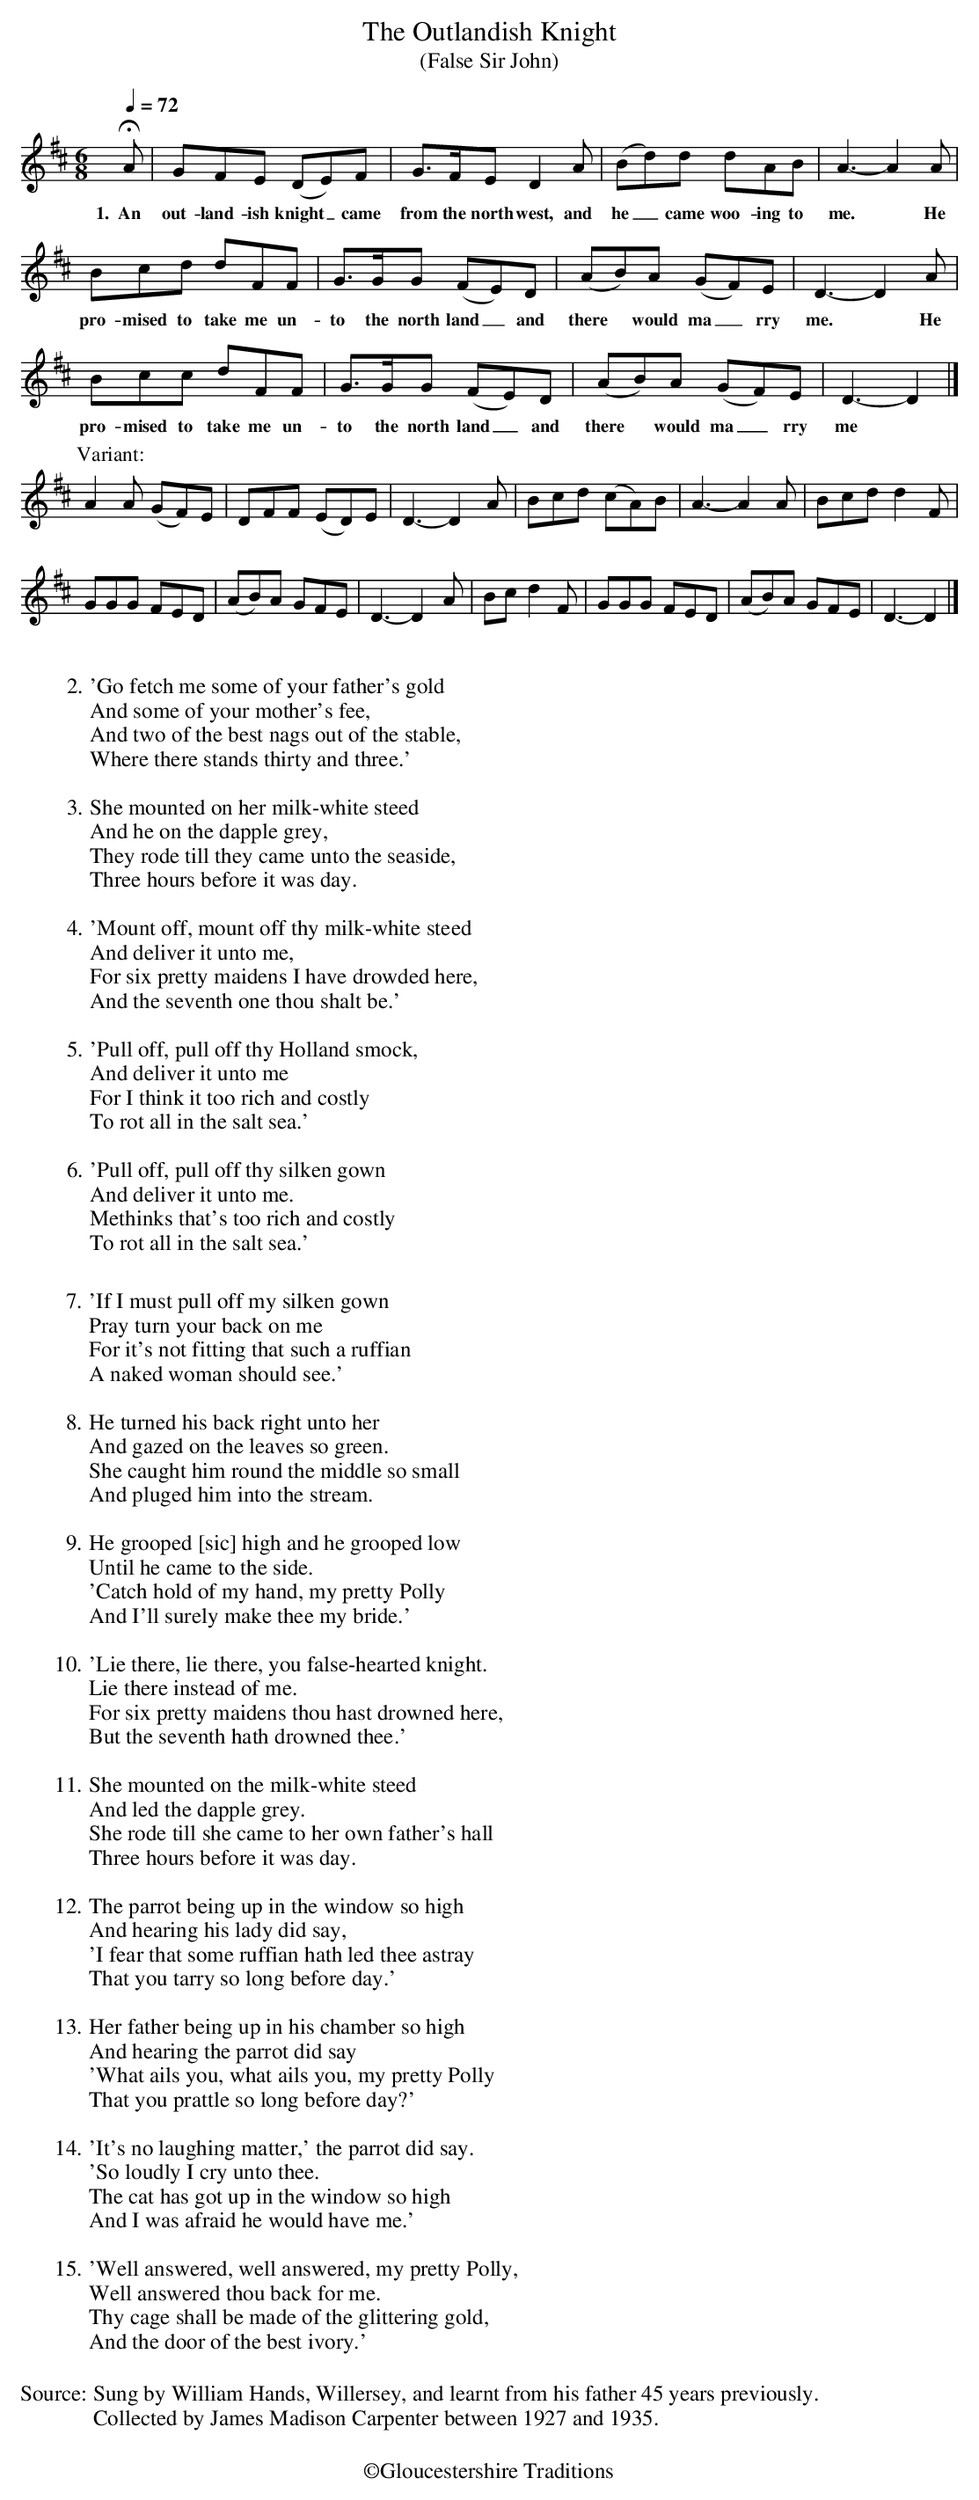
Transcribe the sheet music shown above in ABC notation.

X:1
T: The Outlandish Knight
T:(False Sir John)
M: 6/8
L:  1/
Q:1/4=72
K: D
HA|GFE (DE)F|G>FE D2A|(Bd)d dAB|A3-A2 A|
w:1.~~An out-land-ish knight_ came from the north west, and he_came woo-ing to me.* He
Bcd dFF|G>GG (FE)D|(AB)A (GF)E|D3-D2A|
w: pro-mised to take me un-to the north land_ and there* would ma_rry me.* He
Bcc dFF|G>GG (FE)D|(AB)A (GF)E|D3-D2|]
w:pro-mised to take me un-to the north land_ and there* would ma_rry me
w:
[P:Variant:]A2A (GF)E|DFF (ED)E|D3-D2A|Bcd (cA)B|A3-A2 A|Bcd d2F|
GGG FED|(AB)A GFE|D3-D2 A|Bcd2F|GGG FED|(AB)A GFE|D3-D2|]
W:
W:2. 'Go fetch me some of your father's gold
W:And some of your mother's fee,
W:And two of the best nags out of the stable,
W:Where there stands thirty and three.'
W:
W:3. She mounted on her milk-white steed
W:And he on the dapple grey,
W:They rode till they came unto the seaside,
W:Three hours before it was day.
W:
W:4. 'Mount off, mount off thy milk-white steed
W:And deliver it unto me,
W:For six pretty maidens I have drowded here,
W:And the seventh one thou shalt be.'
W:
W:5. 'Pull off, pull off thy Holland smock,
W:And deliver it unto me
W:For I think it too rich and costly
W:To rot all in the salt sea.'
W:
W:6. 'Pull off, pull off thy silken gown
W:And deliver it unto me.
W:Methinks that's too rich and costly
W:To rot all in the salt sea.'
W:
W:7. 'If I must pull off my silken gown
W:Pray turn your back on me
W:For it's not fitting that such a ruffian
W:A naked woman should see.'
W:
W:8. He turned his back right unto her
W:And gazed on the leaves so green.
W:She caught him round the middle so small
W:And pluged him into the stream.
W:
W:9.  He grooped [sic] high and he grooped low
W:Until he came to the side.
W:'Catch hold of my hand, my pretty Polly
W:And I'll surely make thee my bride.'
W:
W:10.  'Lie there, lie there, you false-hearted knight.
W:Lie there instead of me.
W:For six pretty maidens thou hast drowned here,
W:But the seventh hath drowned thee.'
W:
W:11. She mounted on the milk-white steed
W:And led the dapple grey.
W:She rode till she came to her own father's hall
W:Three hours before it was day.
W:
W:12.  The parrot being up in the window so high
W:And hearing his lady did say,
W:'I fear that some ruffian hath led thee astray
W:That you tarry so long before day.'
W:
W:13. Her father being up in his chamber so high
W:And hearing the parrot did say
W:'What ails you, what ails you, my pretty Polly
W:That you prattle so long before day?'
W:
W:14.  'It's no laughing matter,' the parrot did say.
W:'So loudly I cry unto thee.
W:The cat has got up in the window so high
W:And I was afraid he would have me.'
W:
W:15. 'Well answered, well answered, my pretty Polly,
W:Well answered thou back for me.
W:Thy cage shall be made of the glittering gold,
W:And the door of the best ivory.'
W:
